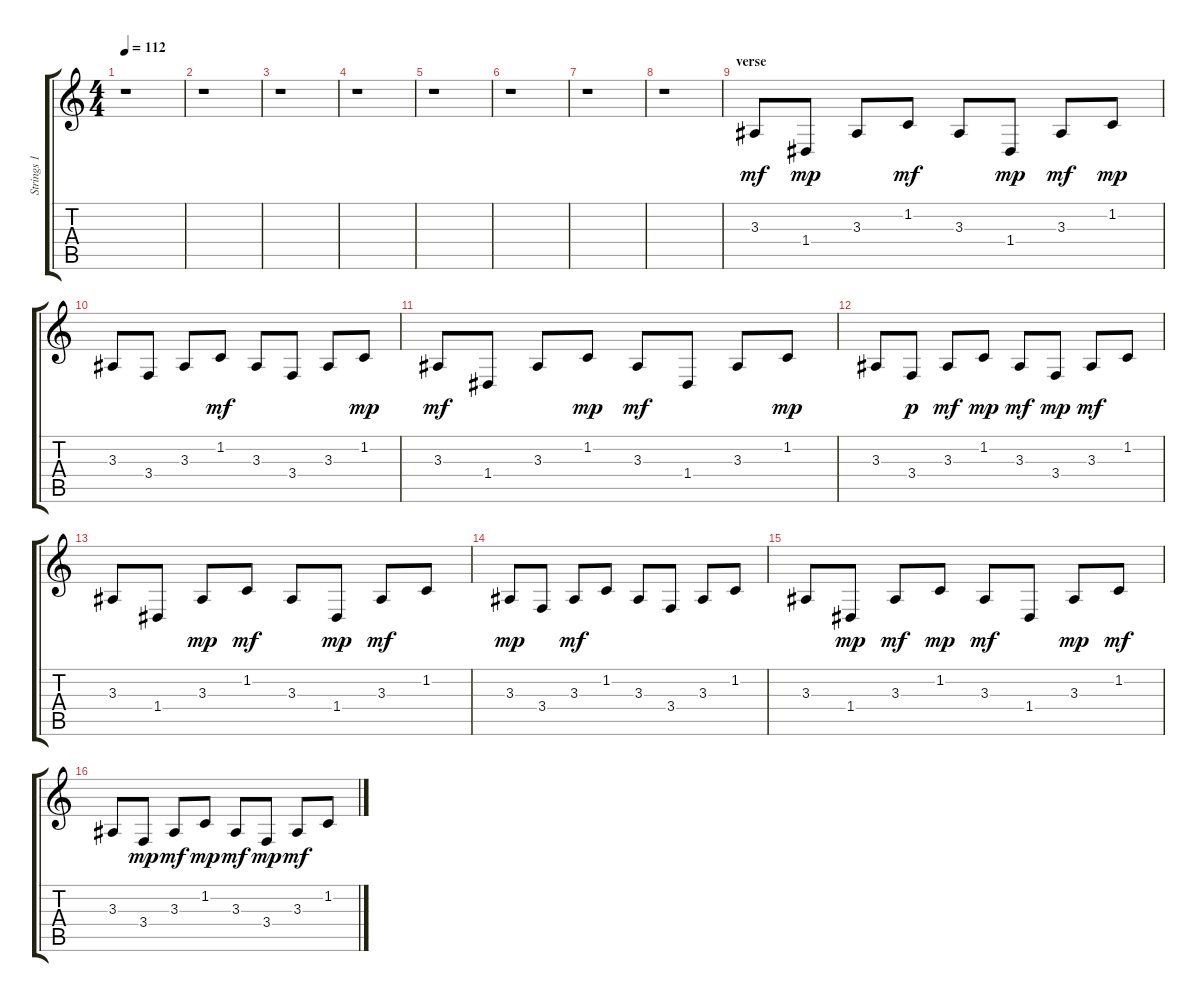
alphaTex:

\track ("Strings 1" "Strings 1") {instrument stringensemble1}
\staff {score tabs}
\tuning (E4 B3 G3 D3 A2 E2) {hide}
\ts (4 4)
\tempo 112
\clef g2
\ks c
r.1{dy mf} |
r.1 |
r.1 |
r.1 |
r.1 |
r.1 |
r.1 |
r.1 |
\section ("" "verse")
3.3.8 1.4.8{dy mp} 3.3.8 1.2.8{dy mf} 3.3.8 1.4.8{dy mp} 3.3.8{dy mf} 1.2.8{dy mp} |
3.3.8 3.4.8 3.3.8 1.2.8{dy mf} 3.3.8 3.4.8 3.3.8 1.2.8{dy mp} |
3.3.8{dy mf} 1.4.8 3.3.8 1.2.8{dy mp} 3.3.8{dy mf} 1.4.8 3.3.8 1.2.8{dy mp} |
3.3.8 3.4.8{dy p} 3.3.8{dy mf} 1.2.8{dy mp} 3.3.8{dy mf} 3.4.8{dy mp} 3.3.8{dy mf} 1.2.8 |
3.3.8 1.4.8 3.3.8{dy mp} 1.2.8{dy mf} 3.3.8 1.4.8{dy mp} 3.3.8{dy mf} 1.2.8 |
3.3.8{dy mp} 3.4.8 3.3.8{dy mf} 1.2.8 3.3.8 3.4.8 3.3.8 1.2.8 |
3.3.8 1.4.8{dy mp} 3.3.8{dy mf} 1.2.8{dy mp} 3.3.8{dy mf} 1.4.8 3.3.8{dy mp} 1.2.8{dy mf} |
3.3.8 3.4.8{dy mp} 3.3.8{dy mf} 1.2.8{dy mp} 3.3.8{dy mf} 3.4.8{dy mp} 3.3.8{dy mf} 1.2.8
